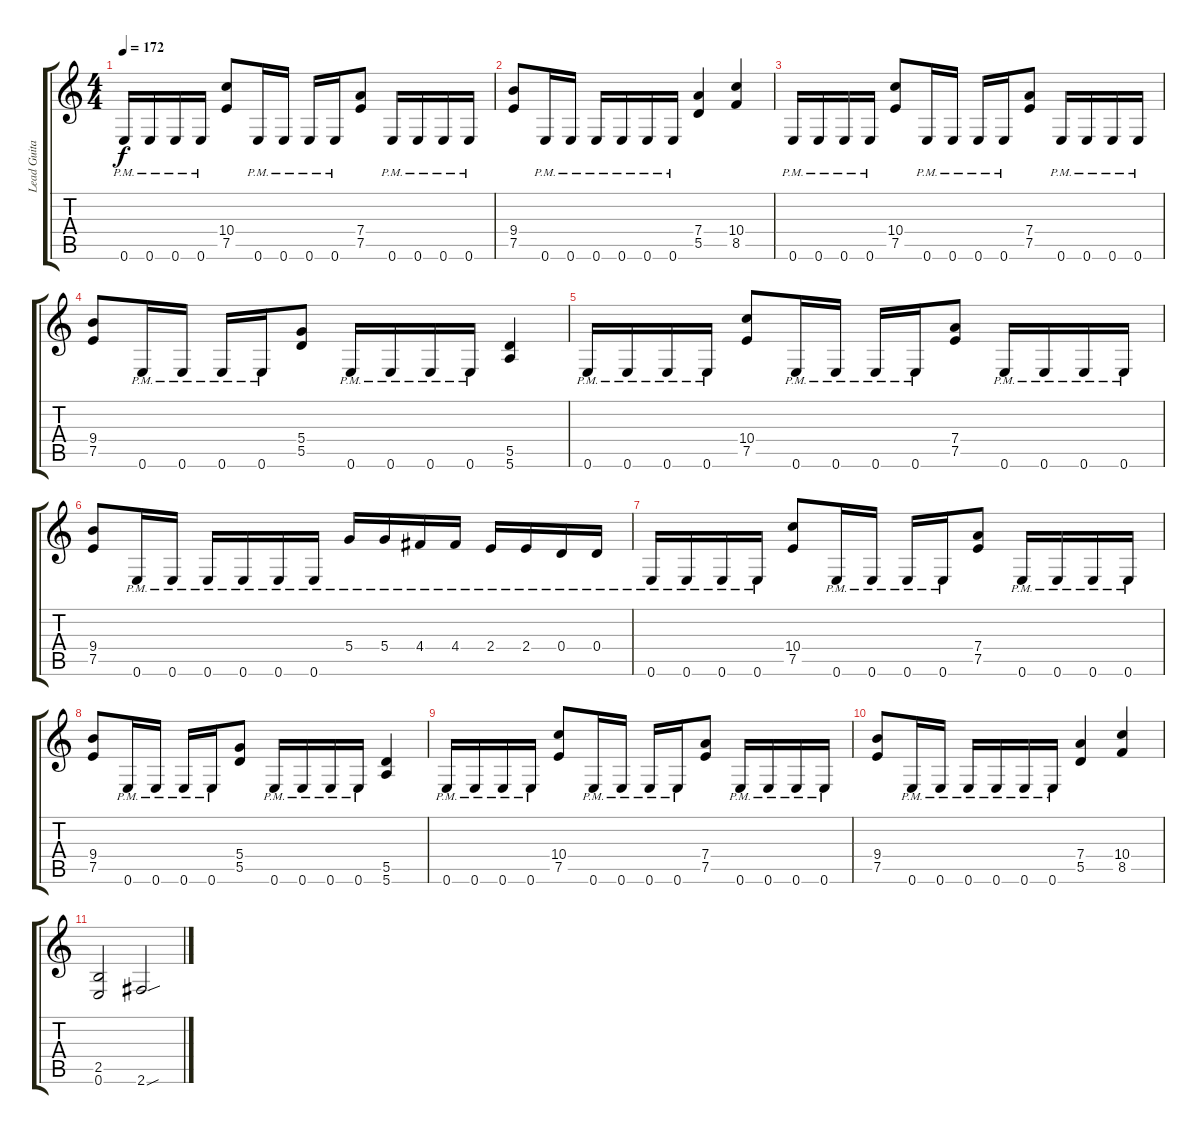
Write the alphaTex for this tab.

\track ("Lead Guitar II" "Lead Guita") {instrument overdrivenguitar}
\staff {score tabs}
\tuning (E4 B3 G3 D3 A2 E2) {hide}
\ts (4 4)
\tempo 172
\clef g2
\ks c
0.6{pm}.16{dy f} 0.6{pm}.16 0.6{pm}.16 0.6{pm}.16 (10.4 7.5).8 0.6{pm}.16 0.6{pm}.16 0.6{pm}.16 0.6{pm}.16 (7.4 7.5).8 0.6{pm}.16 0.6{pm}.16 0.6{pm}.16 0.6{pm}.16 |
(9.4 7.5).8 0.6{pm}.16 0.6{pm}.16 0.6{pm}.16 0.6{pm}.16 0.6{pm}.16 0.6{pm}.16 (7.4 5.5).4 (10.4 8.5).4 |
0.6{pm}.16 0.6{pm}.16 0.6{pm}.16 0.6{pm}.16 (10.4 7.5).8 0.6{pm}.16 0.6{pm}.16 0.6{pm}.16 0.6{pm}.16 (7.4 7.5).8 0.6{pm}.16 0.6{pm}.16 0.6{pm}.16 0.6{pm}.16 |
(9.4 7.5).8 0.6{pm}.16 0.6{pm}.16 0.6{pm}.16 0.6{pm}.16 (5.4 5.5).8 0.6{pm}.16 0.6{pm}.16 0.6{pm}.16 0.6{pm}.16 (5.5 5.6).4 |
0.6{pm}.16 0.6{pm}.16 0.6{pm}.16 0.6{pm}.16 (10.4 7.5).8 0.6{pm}.16 0.6{pm}.16 0.6{pm}.16 0.6{pm}.16 (7.4 7.5).8 0.6{pm}.16 0.6{pm}.16 0.6{pm}.16 0.6{pm}.16 |
(9.4 7.5).8 0.6{pm}.16 0.6{pm}.16 0.6{pm}.16 0.6{pm}.16 0.6{pm}.16 0.6{pm}.16 5.4{pm}.16 5.4{pm}.16 4.4{pm}.16 4.4{pm}.16 2.4{pm}.16 2.4{pm}.16 0.4{pm}.16 0.4{pm}.16 |
0.6{pm}.16 0.6{pm}.16 0.6{pm}.16 0.6{pm}.16 (10.4 7.5).8 0.6{pm}.16 0.6{pm}.16 0.6{pm}.16 0.6{pm}.16 (7.4 7.5).8 0.6{pm}.16 0.6{pm}.16 0.6{pm}.16 0.6{pm}.16 |
(9.4 7.5).8 0.6{pm}.16 0.6{pm}.16 0.6{pm}.16 0.6{pm}.16 (5.4 5.5).8 0.6{pm}.16 0.6{pm}.16 0.6{pm}.16 0.6{pm}.16 (5.5 5.6).4 |
0.6{pm}.16 0.6{pm}.16 0.6{pm}.16 0.6{pm}.16 (10.4 7.5).8 0.6{pm}.16 0.6{pm}.16 0.6{pm}.16 0.6{pm}.16 (7.4 7.5).8 0.6{pm}.16 0.6{pm}.16 0.6{pm}.16 0.6{pm}.16 |
(9.4 7.5).8 0.6{pm}.16 0.6{pm}.16 0.6{pm}.16 0.6{pm}.16 0.6{pm}.16 0.6{pm}.16 (7.4 5.5).4 (10.4 8.5).4 |
(2.5 0.6).2 2.6{sou}.2
